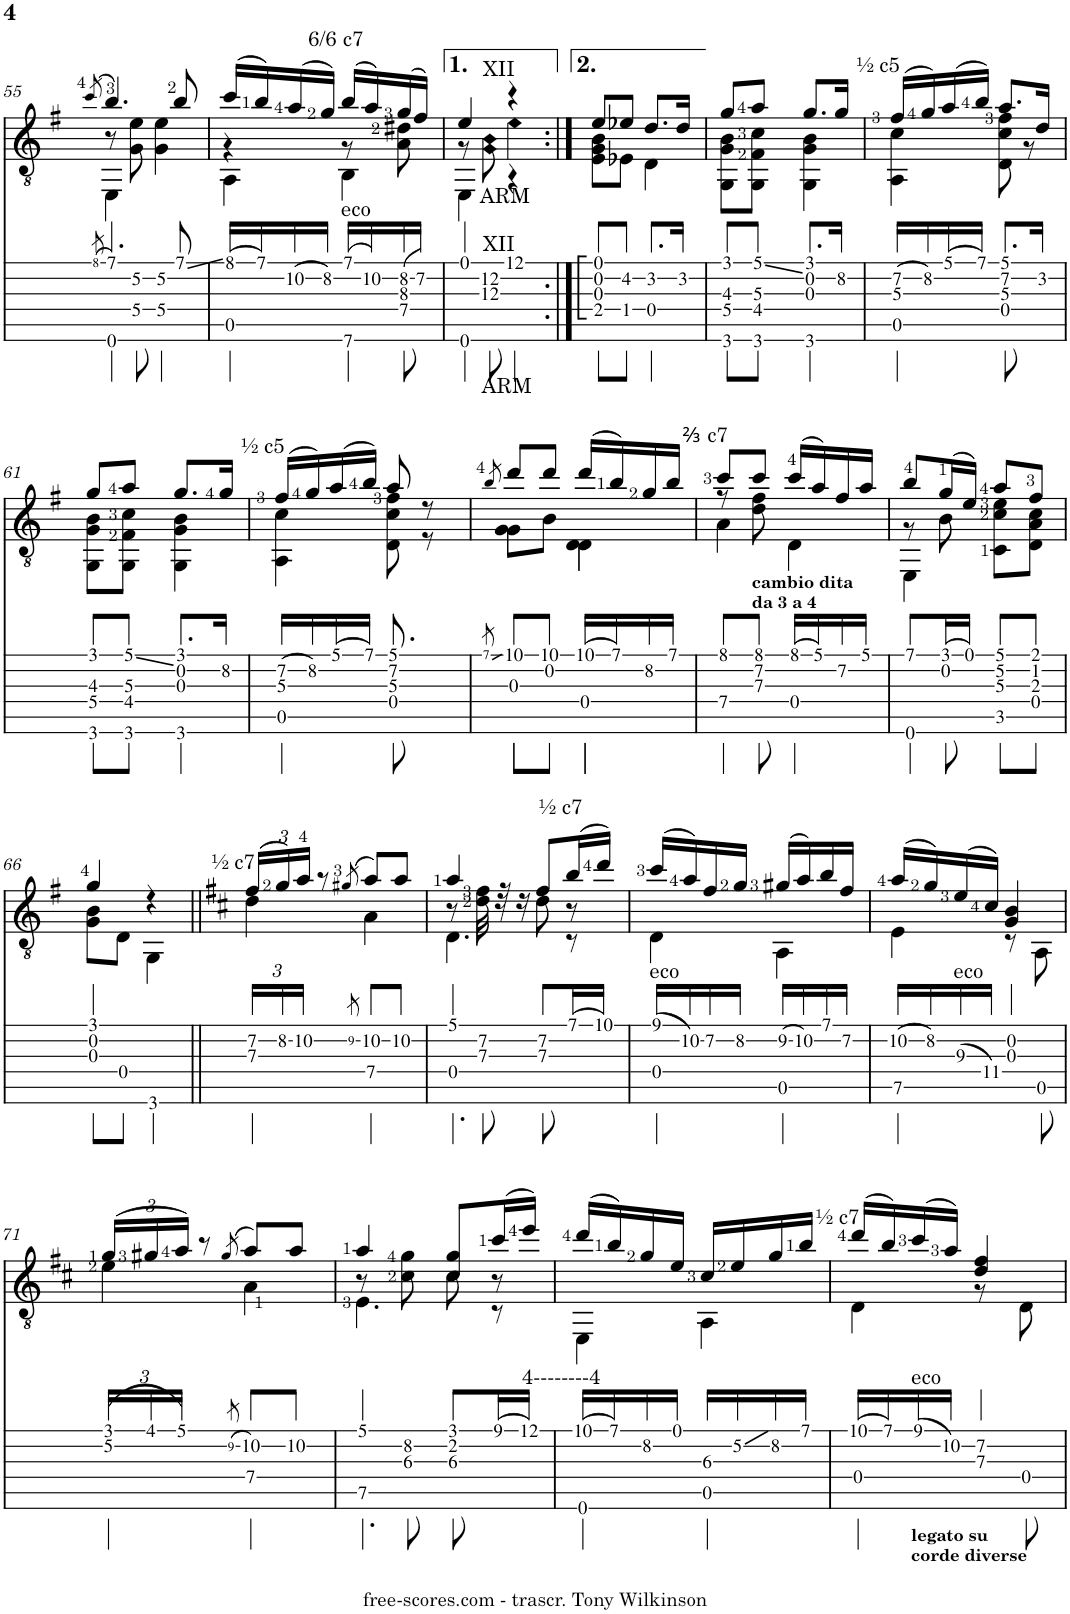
**kern	**kern
*part2	*part1
*staff2	*staff1
*I"Chitarra classica (Intavolatura)	*I"Classical Guitar
!!LO:PB:g=z
*	*clefGv2
*k[f#]	*k[f#]
*M2/4	*M2/4
=55	=55
(8qccn/	(8qcc/
*^	*^
*	*^	*	*^
*	*	*^	*	*	*^
4.b/)	8ryy	8r	4EE\	4.b/)	8ryy	8r	4EE\
.	8G\ 8e\	4.ryy	.	.	8G\ 8e\	4.ryy	.
.	4G\ 4e\	.	4ryy	.	4G\ 4e\	.	4ryy
8b/	.	.	.	8b/	.	.	.
*	*	*v	*v	*	*	*	*
*	*	*	*	*	*v	*v
=56	=56	=56	=56	=56	=56
(16ccn/LL	4r	4AA\	(16cc/LL	4r	4AA\
16b/)	.	.	16b/)	.	.
(16a/	.	.	(16a/	.	.
16g/JJ)	.	.	16g/JJ)	.	.
!	!	!	!LO:TX:a:t=6/6 c7	!	!
!LO:TX:a:t=eco	!	!	!	!	!
(16b/LL	8r	4BB\	(16b/LL	8r	4BB\
16a/)	.	.	16a/)	.	.
(16g/	8A\ 8d#X\	.	(16g/	8A\ 8d#X\	.
16f#/JJ)	.	.	16f#/JJ)	.	.
=57	=57	=57	=57	=57	=57
4e/	8r	4EE\	4e/	8r	4EE\
!	!	!	!	!LO:TX:a:t=XII	!
!	!	!	!	!LO:TX:b:t=ARM	!
!	!LO:TX:a:t=XII	!	!	!	!
!	!LO:TX:b:t=ARM	!	!	!	!
.	8g\ 8b\	.	.	8G\ 8B\	.
4r	4ee\	4r	4r	4e\	4r
*	*v	*v	*	*	*
*	*	*	*v	*v
=58:|!	=58:|!	=58:|!	=58:|!
8e/L	8E\ 8G\ 8B\L	8e/L	8E\ 8G\ 8B\L
8e-X/J	8E-X\J	8e-X/J	8E-X\J
8.d/L	4D\	8.d/L	4D\
16d/Jk	.	16d/Jk	.
=59	=59	=59	=59
8g/L	8GG\ 8G\ 8B\L	8g/L	8GG\ 8G\ 8B\L
8a/J	8GG\ 8F#\ 8cn\J	8a/J	8GG\ 8F#\ 8c\J
8.g/L	4GG\ 4G\ 4B\	8.g/L	4GG\ 4G\ 4B\
16g/Jk	.	16g/Jk	.
=60	=60	=60	=60
!	!	!LO:TX:a:t=½ c5	!
(16f#/LL	4AA\ 4cn\	(16f#/LL	4AA\ 4c\
16g/)	.	16g/)	.
(16a/	.	(16a/	.
16b/JJ)	.	16b/JJ)	.
8.f#/ 8.a/L	8D\ 8c\	8.a/L	8D\ 8c\ 8f#\
.	8r	.	8r
16d/Jk	.	16d/Jk	.
!!LO:LB:g=z	!!
=61	=61	=61	=61
8g/L	8GG\ 8G\ 8B\L	8g/L	8GG\ 8G\ 8B\L
8a/J	8GG\ 8F#\ 8cn\J	8a/J	8GG\ 8F#\ 8c\J
8.g/L	4GG\ 4G\ 4B\	8.g/L	4GG\ 4G\ 4B\
16g/Jk	.	16g/Jk	.
=62	=62	=62	=62
!	!	!LO:TX:a:t=½ c5	!
(16f#/LL	4AA\ 4cn\	(16f#/LL	4AA\ 4c\
16g/)	.	16g/)	.
(16a/	.	(16a/	.
16b/JJ)	.	16b/JJ)	.
8.f#/ 8.a/	8D\ 8c\	8a/	8D\ 8c\ 8f#\
.	16r	8r	8r
16r	16r	.	.
*v	*v	*	*
*	*v	*v
=63	=63
8qb/	8qb/
*^	*^
*	*^	*	*^
8dd/L	8G\L	4G\	8dd/L	8G\L	4G\
8dd/J	8B\J	.	8dd/J	8B\J	.
(16dd/LL	4D\	4D\	(16dd/LL	4D\	4D\
16b/)	.	.	16b/)	.	.
16g/	.	.	16g/	.	.
16b/JJ	.	.	16b/JJ	.	.
=64	=64	=64	=64	=64	=64
!	!	!	!LO:TX:a:t=⅔ c7	!	!
8ccn/L	8r	4A\	8cc/L	8r	4A\
!LO:TX:a:B:t=cambio dita	!	!	!	!	!
!LO:TX:a:t=da 3 a 4	!	!	!	!	!
8cc/J	8d\ 8f#\	.	8cc/J	8d\ 8f#\	.
(16cc/LL	4ryy	4D\	(16cc/LL	4ryy	4D\
16a/)	.	.	16a/)	.	.
16f#/	.	.	16f#/	.	.
16a/JJ	.	.	16a/JJ	.	.
=65	=65	=65	=65	=65	=65
8b/L	8r	4EE\	8b/L	8r	4EE\
(16g/L	8B\	.	(16g/L	8B\	.
16e/JJ)	.	.	16e/JJ)	.	.
8a/L	8Cn\ 8cn\ 8e\L	4ryy	8a/L	8C\ 8c\ 8e\L	4ryy
8f#/J	8D\ 8A\ 8c\J	.	8f#/J	8D\ 8A\ 8c\J	.
*	*v	*v	*	*	*
*	*	*	*v	*v
!!LO:LB:g=z
=66	=66	=66	=66
4g/	8G\ 8B\L	4g/	8G\ 8B\L
.	8D\J	.	8D\J
4r	4GG\	4r	4GG\
=67||	=67||	=67||	=67||
*k[f#c#]	*	*k[f#c#]	*
*Xbrackettup	*	*Xbrackettup	*
!	!	!LO:TX:a:t=½ c7	!
24f#/LL	4d\	(24f#/LL	4d\
24g/	.	24g/)	.
24a/JJ	.	24a/JJ	.
8r	.	8r	.
8qg#X/	.	(8qg#X/	.
8a/L	4A\	8a/L)	4A\
8a/J	.	8a/J	.
=68	=68	=68	=68
*	*^	*	*^
4a/	8r	4.D\	4a/	8r	4.D\
.	8d\ 8f#\	.	.	32d\ 32f#\	.
.	.	.	.	32r	.
.	.	.	.	16r	.
!	!	!	!LO:TX:a:t=½ c7	!	!
8f#/L	8d\	.	8f#/L	8d\	.
(16b/L	8r	8r	(16b/L	8r	8r
16dd/JJ)	.	.	16dd/JJ)	.	.
*	*v	*v	*	*	*
*	*	*	*v	*v
=69	=69	=69	=69
!LO:TX:a:t=eco	!	!	!
(16cc#/LL	4D\	(16cc#/LL	4D\
16a/)	.	16a/)	.
16f#/	.	16f#/	.
16g/JJ	.	16g/JJ	.
(16g#X/LL	4AA\	(16g#X/LL	4AA\
16a/)	.	16a/)	.
16b/	.	16b/	.
16f#/JJ	.	16f#/JJ	.
=70	=70	=70	=70
(16a/LL	4E\	(16a/LL	4E\
16g/)	.	16g/)	.
!LO:TX:a:t=eco	!	!	!
(16e/	.	(16e/	.
16c#/JJ)	.	16c#/JJ)	.
4G/ 4B/	8r	4G/ 4B/	8r
.	8AA\	.	8AA\
!!LO:LB:g=z	!!
=71	=71	=71	=71
(24g/LL	4e\	(24g/LL	4e\
24g#/	.	24g#X/	.
24a/JJ)	.	24a/JJ)	.
8r	.	8r	.
(8qg#X/	.	(8qg#/	.
8a/L)	4A\	8a/L)	4A\
8a/J	.	8a/J	.
=72	=72	=72	=72
*	*^	*	*^
4a/	8r	4.E\	4a/	8r	4.E\
.	8c#\ 8g\	.	.	8c#\ 8g\	.
8c#/ 8g/L	8c#\	.	8c#/ 8g/L	8c#\	.
(16cc#/L	8r	8r	(16cc#/L	8r	8r
!LO:TX:a:t=4--------4	!	!	!	!	!
16ee/JJ)	.	.	16ee/JJ)	.	.
*	*v	*v	*	*	*
*	*	*	*v	*v
=73	=73	=73	=73
(16dd/LL	4EE\	(16dd/LL	4EE\
16b/)	.	16b/)	.
16g/	.	16g/	.
16e/JJ	.	16e/JJ	.
16c#/LL	4AA\	16c#/LL	4AA\
16e/	.	16e/	.
16g/	.	16g/	.
16b/JJ	.	16b/JJ	.
=74	=74	=74	=74
!	!	!LO:TX:a:t=½ c7	!
(16dd/LL	4D\	(16dd/LL	4D\
16b/)	.	16b/)	.
!LO:TX:a:t=eco	!	!	!
!LO:TX:b:B:t=legato su	!	!	!
!LO:TX:b:t=corde diverse	!	!	!
(16cc#/	.	(16cc#/	.
16a/JJ)	.	16a/JJ)	.
4d/ 4f#/	8r	4d/ 4f#/	8r
.	8D\	.	8D\
*v	*v	*	*
*	*v	*v
=	=
*-	*-
